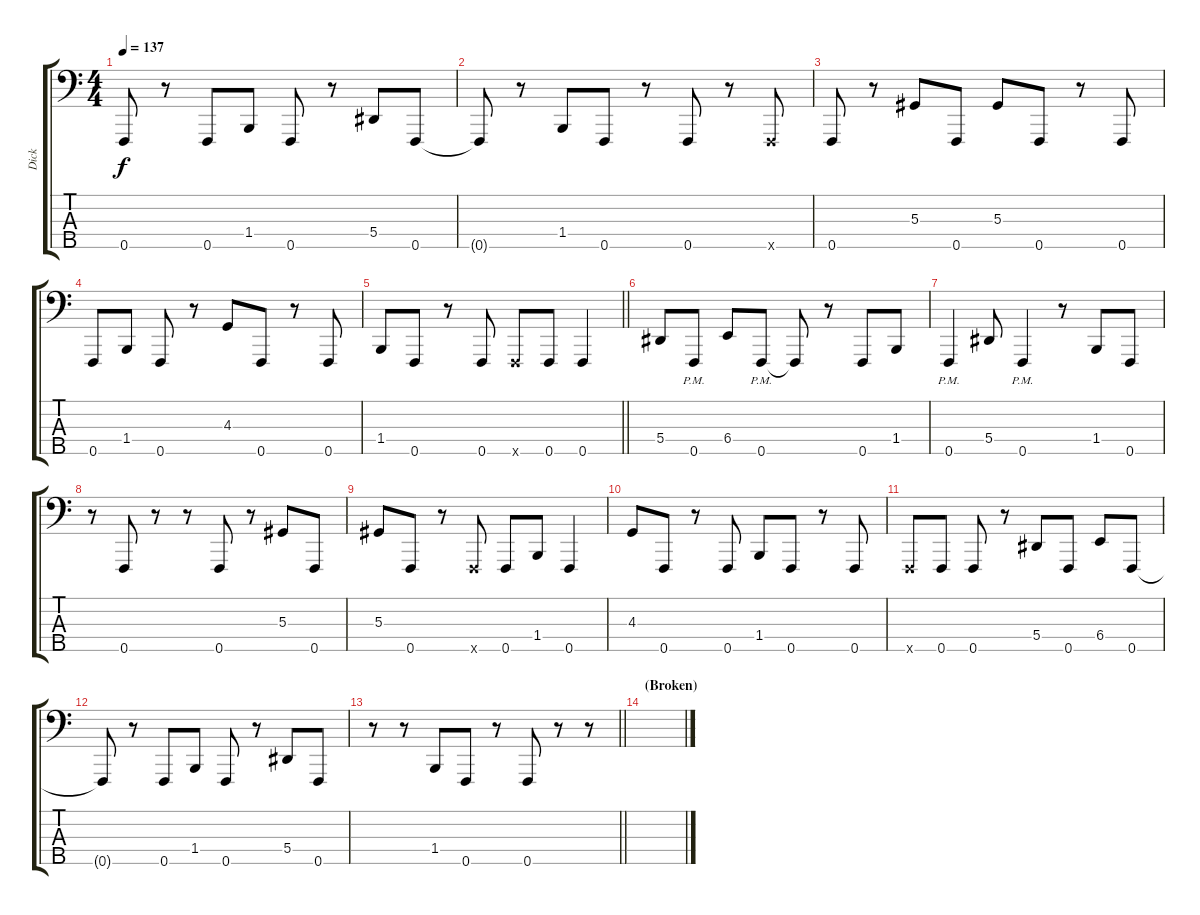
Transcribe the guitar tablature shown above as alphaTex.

\track ("Dick" "Dick") {instrument electricbasspick}
\staff {score tabs}
\tuning (Db2 Ab1 Eb1 Bb0 F0) {hide}
\ts (4 4)
\tempo 137
\clef f4
\ks c
0.5{t}.8{dy f} r.8 0.5.8 1.4.8 0.5.8 r.8 5.4.8 0.5.8 |
0.5{t}.8 r.8 1.4.8 0.5.8 r.8 0.5.8 r.8 0.5{x}.8 |
0.5.8 r.8 5.3.8 0.5.8 5.3.8 0.5.8 r.8 0.5.8 |
0.5.8 1.4.8 0.5.8 r.8 4.3.8 0.5.8 r.8 0.5.8 |
\barLineRight lightlight
1.4.8 0.5.8 r.8 0.5.8 0.5{x}.8 0.5.8 0.5.4 |
5.4.8 0.5{pm}.8 6.4.8 0.5{pm}.8 0.5{t}.8 r.8 0.5.8 1.4.8 |
0.5{pm}.4 5.4.8 0.5{pm}.4 r.8 1.4.8 0.5.8 |
r.8 0.5.8 r.8 r.8 0.5.8 r.8 5.3.8 0.5.8 |
5.3.8 0.5.8 r.8 0.5{x}.8 0.5.8 1.4.8 0.5.4 |
4.3.8 0.5.8 r.8 0.5.8 1.4.8 0.5.8 r.8 0.5.8 |
0.5{x}.8 0.5.8 0.5.8 r.8 5.4.8 0.5.8 6.4.8 0.5.8 |
0.5{t}.8 r.8 0.5.8 1.4.8 0.5.8 r.8 5.4.8 0.5.8 |
\barLineRight lightlight
r.8 r.8 1.4.8 0.5.8 r.8 0.5.8 r.8 r.8 |
\section ("" "(Broken)")
